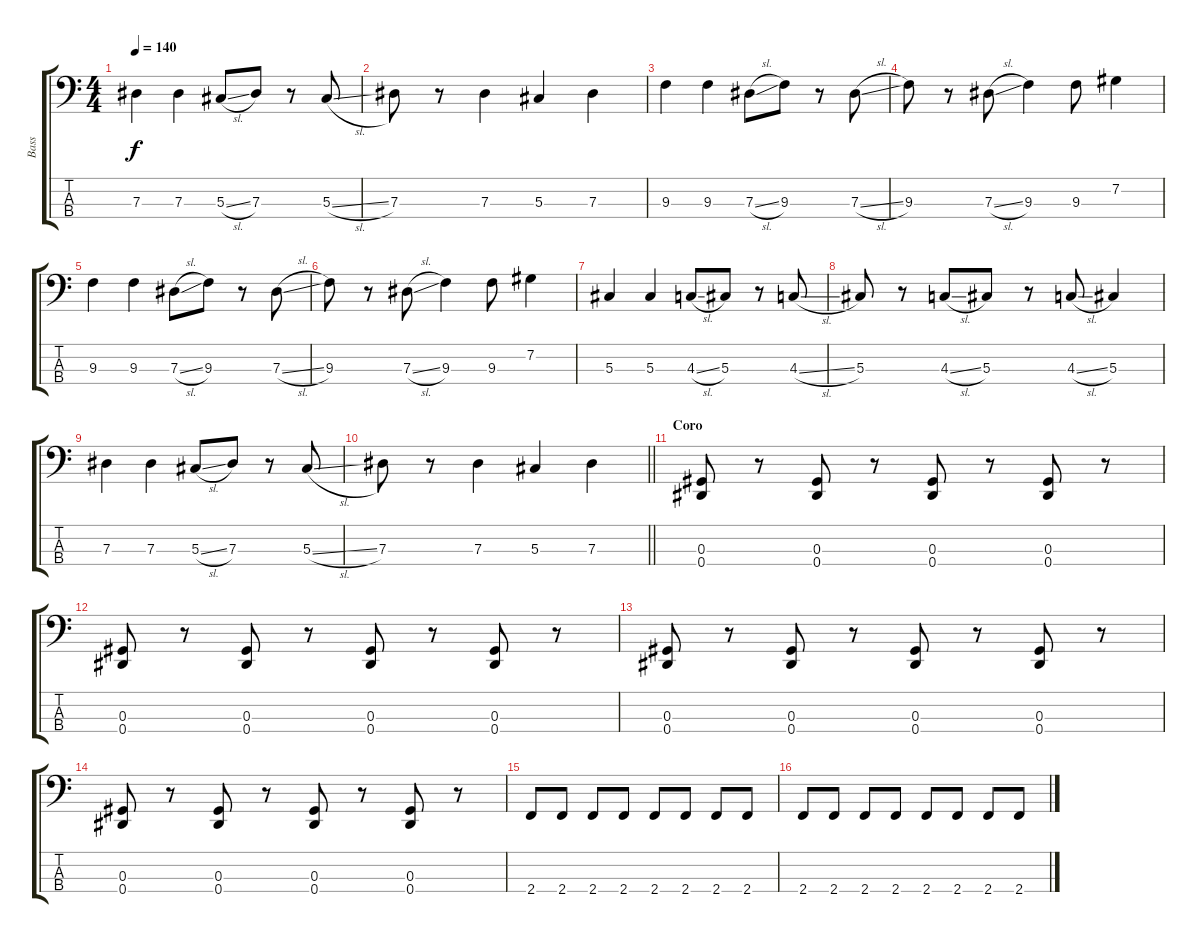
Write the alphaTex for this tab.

\track ("Bass" "Bass") {instrument electricbasspick}
\staff {score tabs}
\tuning (Gb2 Db2 Ab1 Eb1) {hide}
\ts (4 4)
\tempo 140
\clef f4
\ks c
7.3.4{dy f} 7.3.4 5.3{sl}.8 7.3.8 r.8 5.3{sl}.8 |
7.3.8 r.8 7.3.4 5.3.4 7.3.4 |
9.3.4 9.3.4 7.3{sl}.8 9.3.8 r.8 7.3{sl}.8 |
9.3.8 r.8 7.3{sl}.8 9.3.4 9.3.8 7.2.4 |
9.3.4 9.3.4 7.3{sl}.8 9.3.8 r.8 7.3{sl}.8 |
9.3.8 r.8 7.3{sl}.8 9.3.4 9.3.8 7.2.4 |
5.3.4 5.3.4 4.3{sl}.8 5.3.8 r.8 4.3{sl}.8 |
5.3.8 r.8 4.3{sl}.8 5.3.8 r.8 4.3{sl}.8 5.3.4 |
7.3.4 7.3.4 5.3{sl}.8 7.3.8 r.8 5.3{sl}.8 |
\barLineRight lightlight
7.3.8 r.8 7.3.4 5.3.4 7.3.4 |
\section ("" "Coro")
(0.3 0.4).8 r.8 (0.3 0.4).8 r.8 (0.3 0.4).8 r.8 (0.3 0.4).8 r.8 |
(0.3 0.4).8 r.8 (0.3 0.4).8 r.8 (0.3 0.4).8 r.8 (0.3 0.4).8 r.8 |
(0.3 0.4).8 r.8 (0.3 0.4).8 r.8 (0.3 0.4).8 r.8 (0.3 0.4).8 r.8 |
(0.3 0.4).8 r.8 (0.3 0.4).8 r.8 (0.3 0.4).8 r.8 (0.3 0.4).8 r.8 |
2.4.8 2.4.8 2.4.8 2.4.8 2.4.8 2.4.8 2.4.8 2.4.8 |
2.4.8 2.4.8 2.4.8 2.4.8 2.4.8 2.4.8 2.4.8 2.4.8
